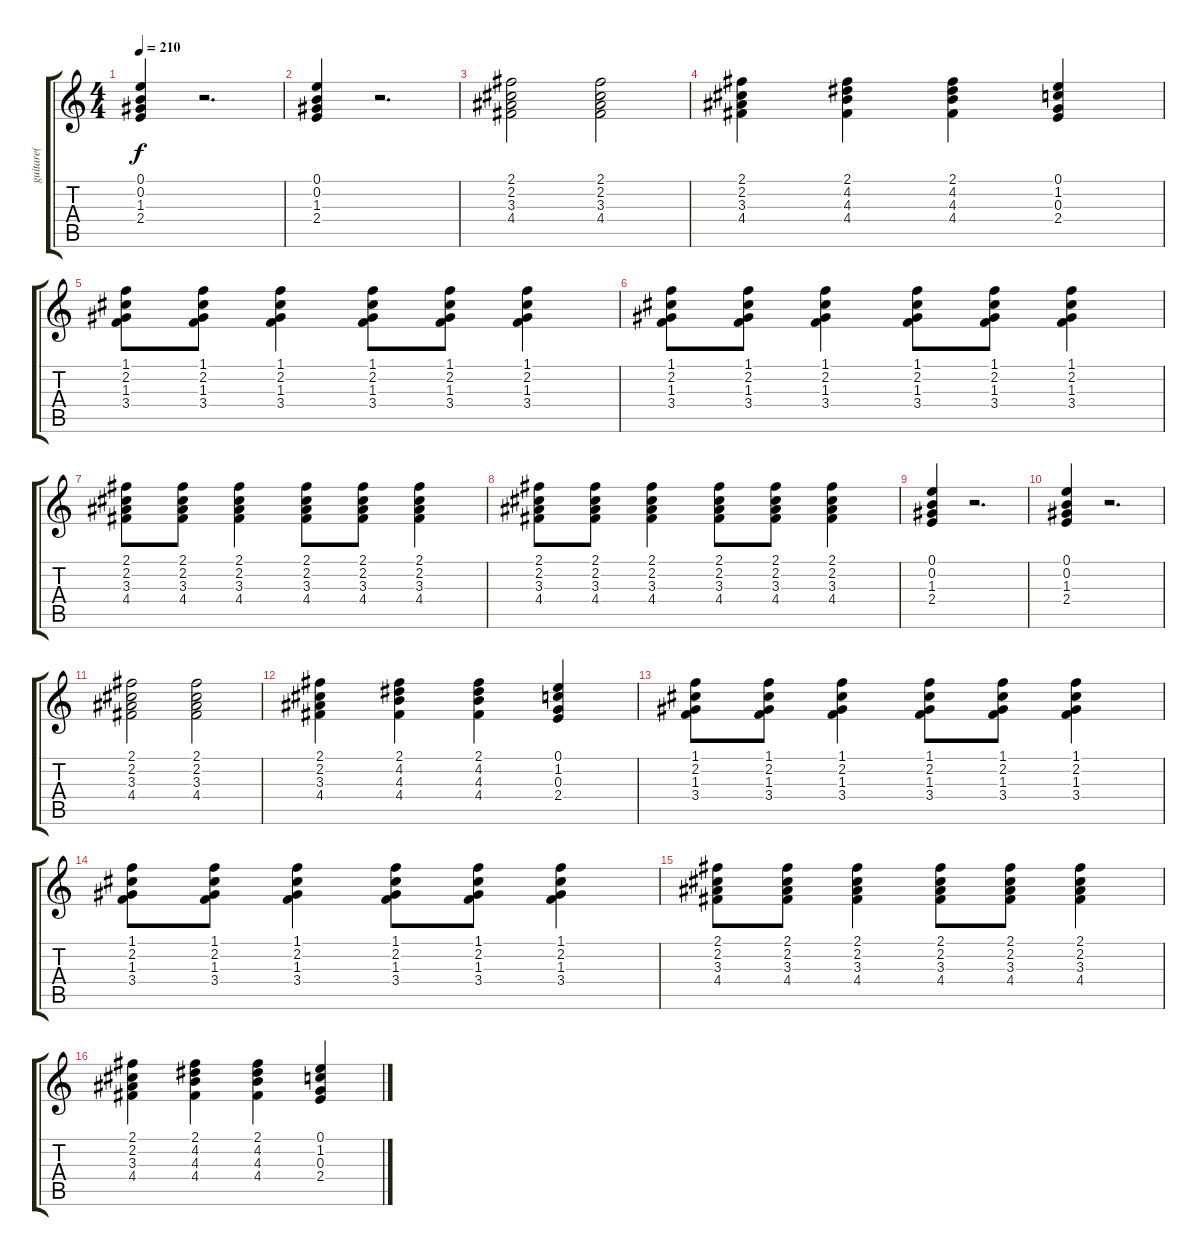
\track ("guitare(  Pete Davidson ) " "guitare(  ") {instrument distortionguitar}
\staff {score tabs}
\tuning (E4 B3 G3 D3 A2 E2) {hide}
\ts (4 4)
\tempo 210
\clef g2
\ks c
(0.1 0.2 1.3 2.4).4{dy f} r.2{d} |
(0.1 0.2 1.3 2.4).4 r.2{d} |
(2.1 2.2 3.3 4.4).2 (2.1 2.2 3.3 4.4).2 |
(2.1 2.2 3.3 4.4).4 (2.1 4.2 4.3 4.4).4 (2.1 4.2 4.3 4.4).4 (0.1 1.2 0.3 2.4).4 |
(1.1 2.2 1.3 3.4).8 (1.1 2.2 1.3 3.4).8 (1.1 2.2 1.3 3.4).4 (1.1 2.2 1.3 3.4).8 (1.1 2.2 1.3 3.4).8 (1.1 2.2 1.3 3.4).4 |
(1.1 2.2 1.3 3.4).8 (1.1 2.2 1.3 3.4).8 (1.1 2.2 1.3 3.4).4 (1.1 2.2 1.3 3.4).8 (1.1 2.2 1.3 3.4).8 (1.1 2.2 1.3 3.4).4 |
(2.1 2.2 3.3 4.4).8 (2.1 2.2 3.3 4.4).8 (2.1 2.2 3.3 4.4).4 (2.1 2.2 3.3 4.4).8 (2.1 2.2 3.3 4.4).8 (2.1 2.2 3.3 4.4).4 |
(2.1 2.2 3.3 4.4).8 (2.1 2.2 3.3 4.4).8 (2.1 2.2 3.3 4.4).4 (2.1 2.2 3.3 4.4).8 (2.1 2.2 3.3 4.4).8 (2.1 2.2 3.3 4.4).4 |
(0.1 0.2 1.3 2.4).4 r.2{d} |
(0.1 0.2 1.3 2.4).4 r.2{d} |
(2.1 2.2 3.3 4.4).2 (2.1 2.2 3.3 4.4).2 |
(2.1 2.2 3.3 4.4).4 (2.1 4.2 4.3 4.4).4 (2.1 4.2 4.3 4.4).4 (0.1 1.2 0.3 2.4).4 |
(1.1 2.2 1.3 3.4).8{volume 12} (1.1 2.2 1.3 3.4).8 (1.1 2.2 1.3 3.4).4 (1.1 2.2 1.3 3.4).8 (1.1 2.2 1.3 3.4).8 (1.1 2.2 1.3 3.4).4 |
(1.1 2.2 1.3 3.4).8 (1.1 2.2 1.3 3.4).8 (1.1 2.2 1.3 3.4).4 (1.1 2.2 1.3 3.4).8 (1.1 2.2 1.3 3.4).8 (1.1 2.2 1.3 3.4).4 |
(2.1 2.2 3.3 4.4).8 (2.1 2.2 3.3 4.4).8 (2.1 2.2 3.3 4.4).4 (2.1 2.2 3.3 4.4).8 (2.1 2.2 3.3 4.4).8 (2.1 2.2 3.3 4.4).4 |
(2.1 2.2 3.3 4.4).4 (2.1 4.2 4.3 4.4).4 (2.1 4.2 4.3 4.4).4 (0.1 1.2 0.3 2.4).4
